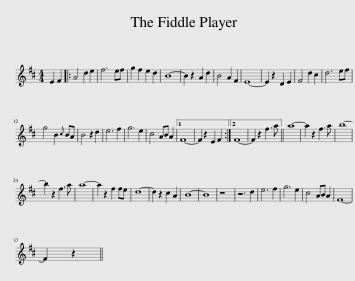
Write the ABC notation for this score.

X:1
L:1/8
M:4/4
I:linebreak $
K:D
V:1 treble
V:1
 E2 F2 |: A4 d2 e2 | f6 ef | g2 f2 e2 d2 | B8- | %5
 B2 z2 A2 d2 | B4 A2 F2 | E8- | E2 z2 D2 E2 | F4 d2 c2 | %10
 d6 ef |$ g4 B2{c} BA | B4 z2 d2 | e6 f2 | g6 e2 | %15
 c4 AB A2 |1 F8- | F2 z2 E2 F2 :|2 F8- | F2 z2 f3 a || %20
 a8- | a2 z2 f3 a | b8- |$ b2 z2 f3 a | a8- | %25
 a2 z2 f2 fe | d8- | d2 z2 c2 A2 | B8- | B8 | %30
 z8 | z6 d2 | e6 f2 | g6 e2 | c4 AB A2 | %35
 F8- |$ F2 z2 || %37
